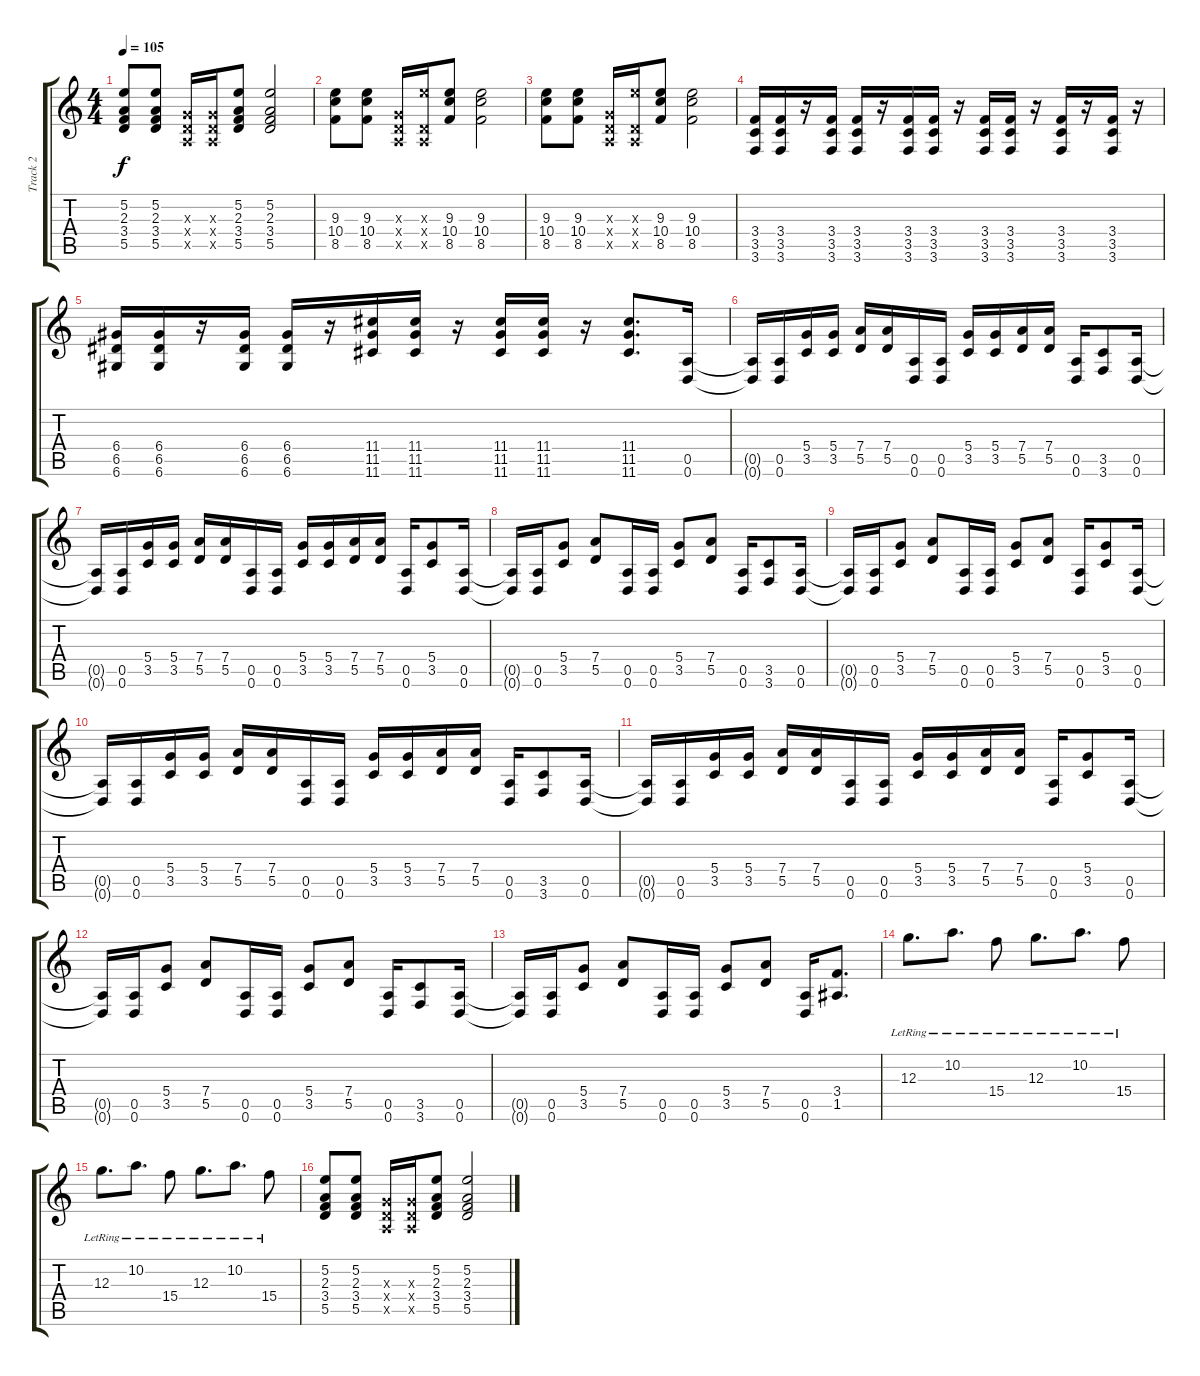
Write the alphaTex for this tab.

\track ("Track 2" "Track 2") {instrument overdrivenguitar}
\staff {score tabs}
\tuning (E4 B3 G3 D3 A2 D2) {hide}
\ts (4 4)
\tempo 105
\clef g2
\ks c
(5.2 2.3 3.4 5.5).8{dy f} (5.2 2.3 3.4 5.5).8 (0.3{x} 0.4{x} 0.5{x}).16 (0.3{x} 0.4{x} 0.5{x}).16 (5.2 2.3 3.4 5.5).8 (5.2 2.3 3.4 5.5).2 |
(9.3 10.4 8.5).8 (9.3 10.4 8.5).8 (0.3{x} 0.4{x} 0.5{x}).16 (9.3{x} 0.4{x} 0.5{x}).16 (9.3 10.4 8.5).8 (9.3 10.4 8.5).2 |
(9.3 10.4 8.5).8 (9.3 10.4 8.5).8 (0.3{x} 0.4{x} 0.5{x}).16 (9.3{x} 0.4{x} 0.5{x}).16 (9.3 10.4 8.5).8 (9.3 10.4 8.5).2 |
(3.4 3.5 3.6).16 (3.4 3.5 3.6).16 r.16 (3.4 3.5 3.6).16 (3.4 3.5 3.6).16 r.16 (3.4 3.5 3.6).16 (3.4 3.5 3.6).16 r.16 (3.4 3.5 3.6).16 (3.4 3.5 3.6).16 r.16 (3.4 3.5 3.6).16 r.16 (3.4 3.5 3.6).16 r.16 |
(6.4 6.5 6.6).16 (6.4 6.5 6.6).16 r.16 (6.4 6.5 6.6).16 (6.4 6.5 6.6).16 r.16 (11.4 11.5 11.6).16 (11.4 11.5 11.6).16 r.16 (11.4 11.5 11.6).16 (11.4 11.5 11.6).16 r.16 (11.4 11.5 11.6).8{d} (0.5 0.6).16 |
(0.5{t} 0.6{t}).16 (0.5 0.6).16 (5.4 3.5).16 (5.4 3.5).16 (7.4 5.5).16 (7.4 5.5).16 (0.5 0.6).16 (0.5 0.6).16 (5.4 3.5).16 (5.4 3.5).16 (7.4 5.5).16 (7.4 5.5).16 (0.5 0.6).16 (3.5 3.6).8 (0.5 0.6).16 |
(0.5{t} 0.6{t}).16 (0.5 0.6).16 (5.4 3.5).16 (5.4 3.5).16 (7.4 5.5).16 (7.4 5.5).16 (0.5 0.6).16 (0.5 0.6).16 (5.4 3.5).16 (5.4 3.5).16 (7.4 5.5).16 (7.4 5.5).16 (0.5 0.6).16 (5.4 3.5).8 (0.5 0.6).16 |
(0.5{t} 0.6{t}).16 (0.5 0.6).16 (5.4 3.5).8 (7.4 5.5).8 (0.5 0.6).16 (0.5 0.6).16 (5.4 3.5).8 (7.4 5.5).8 (0.5 0.6).16 (3.5 3.6).8 (0.5 0.6).16 |
(0.5{t} 0.6{t}).16 (0.5 0.6).16 (5.4 3.5).8 (7.4 5.5).8 (0.5 0.6).16 (0.5 0.6).16 (5.4 3.5).8 (7.4 5.5).8 (0.5 0.6).16 (5.4 3.5).8 (0.5 0.6).16 |
(0.5{t} 0.6{t}).16 (0.5 0.6).16 (5.4 3.5).16 (5.4 3.5).16 (7.4 5.5).16 (7.4 5.5).16 (0.5 0.6).16 (0.5 0.6).16 (5.4 3.5).16 (5.4 3.5).16 (7.4 5.5).16 (7.4 5.5).16 (0.5 0.6).16 (3.5 3.6).8 (0.5 0.6).16 |
(0.5{t} 0.6{t}).16 (0.5 0.6).16 (5.4 3.5).16 (5.4 3.5).16 (7.4 5.5).16 (7.4 5.5).16 (0.5 0.6).16 (0.5 0.6).16 (5.4 3.5).16 (5.4 3.5).16 (7.4 5.5).16 (7.4 5.5).16 (0.5 0.6).16 (5.4 3.5).8 (0.5 0.6).16 |
(0.5{t} 0.6{t}).16 (0.5 0.6).16 (5.4 3.5).8 (7.4 5.5).8 (0.5 0.6).16 (0.5 0.6).16 (5.4 3.5).8 (7.4 5.5).8 (0.5 0.6).16 (3.5 3.6).8 (0.5 0.6).16 |
(0.5{t} 0.6{t}).16 (0.5 0.6).16 (5.4 3.5).8 (7.4 5.5).8 (0.5 0.6).16 (0.5 0.6).16 (5.4 3.5).8 (7.4 5.5).8 (0.5 0.6).16 (3.4 1.5).8{d} |
12.3{lr}.8{d instrument electricguitarclean} 10.2{lr}.8{d} 15.4{lr}.8 12.3{lr}.8{d} 10.2{lr}.8{d} 15.4{lr}.8 |
12.3{lr}.8{d} 10.2{lr}.8{d} 15.4{lr}.8 12.3{lr}.8{d} 10.2{lr}.8{d} 15.4{lr}.8 |
(5.2 2.3 3.4 5.5).8{instrument overdrivenguitar} (5.2 2.3 3.4 5.5).8 (0.3{x} 0.4{x} 0.5{x}).16 (0.3{x} 0.4{x} 0.5{x}).16 (5.2 2.3 3.4 5.5).8 (5.2 2.3 3.4 5.5).2
